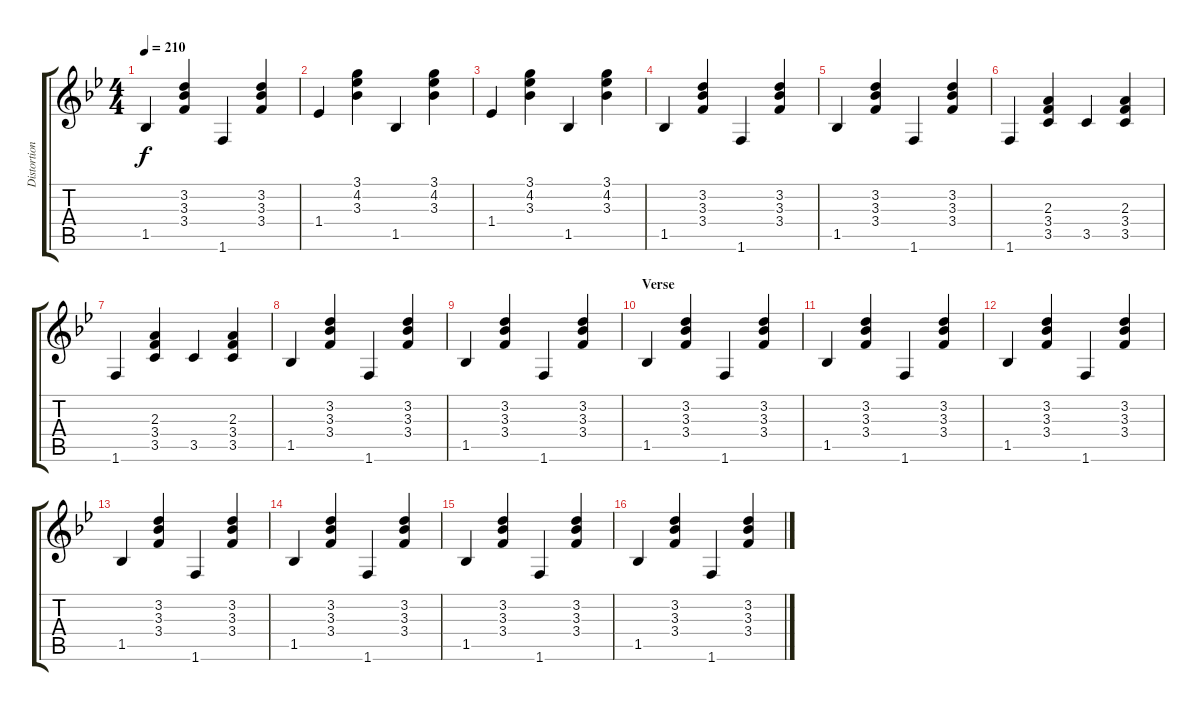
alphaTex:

\track ("Distortion Guitar" "Distortion") {instrument distortionguitar}
\staff {score tabs}
\tuning (E4 B3 G3 D3 A2 E2) {hide}
\ts (4 4)
\tempo 210
\clef g2
\ks bb
1.5.4{dy f} (3.2 3.3 3.4).4 1.6.4 (3.2 3.3 3.4).4 |
1.4.4 (3.1 4.2 3.3).4 1.5.4 (3.1 4.2 3.3).4 |
1.4.4 (3.1 4.2 3.3).4 1.5.4 (3.1 4.2 3.3).4 |
1.5.4 (3.2 3.3 3.4).4 1.6.4 (3.2 3.3 3.4).4 |
1.5.4 (3.2 3.3 3.4).4 1.6.4 (3.2 3.3 3.4).4 |
1.6.4 (2.3 3.4 3.5).4 3.5.4 (2.3 3.4 3.5).4 |
1.6.4 (2.3 3.4 3.5).4 3.5.4 (2.3 3.4 3.5).4 |
1.5.4 (3.2 3.3 3.4).4 1.6.4 (3.2 3.3 3.4).4 |
1.5.4 (3.2 3.3 3.4).4 1.6.4 (3.2 3.3 3.4).4 |
\section ("" "Verse")
1.5.4 (3.2 3.3 3.4).4 1.6.4 (3.2 3.3 3.4).4 |
1.5.4 (3.2 3.3 3.4).4 1.6.4 (3.2 3.3 3.4).4 |
1.5.4 (3.2 3.3 3.4).4 1.6.4 (3.2 3.3 3.4).4 |
1.5.4 (3.2 3.3 3.4).4 1.6.4 (3.2 3.3 3.4).4 |
1.5.4 (3.2 3.3 3.4).4 1.6.4 (3.2 3.3 3.4).4 |
1.5.4 (3.2 3.3 3.4).4 1.6.4 (3.2 3.3 3.4).4 |
1.5.4 (3.2 3.3 3.4).4 1.6.4 (3.2 3.3 3.4).4
